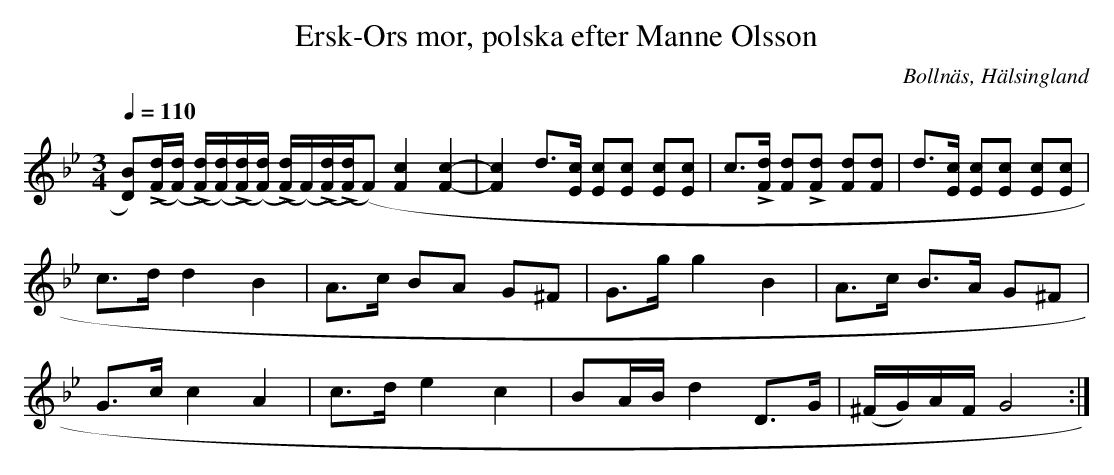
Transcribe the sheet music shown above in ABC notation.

X:1
T: Ersk-Ors mor, polska efter Manne Olsson
O:Bollnäs, Hälsingland
M:3/4
L:1/8
Q:1/4=110
K:Gm
[D B])(L[F/d/]([F/d/]) (L[F/d/])([F/d/])(L[F/d/])([F/d/]) (L[F/d/])(F/)(L[F/d/])(L[F/d/])(F)[F2 c2][F2 c2]-|[F2 c2] d>[Ec] [Ec][Ec] [Ec][Ec] | \
c>L[Fd] [Fd]L[Fd] [Fd][Fd] | d>[Ec] [Ec][Ec] [Ec][Ec] |
c>d    d2       B2           | A>c    BA       G^F       | G>g    g2 B2     | A>c         B>A G^F  |
G>c    c2       A2           | c>d    e2       c2        | BA/B/  d2 D>G   | (^F/G/)A/F/ G4      :|
